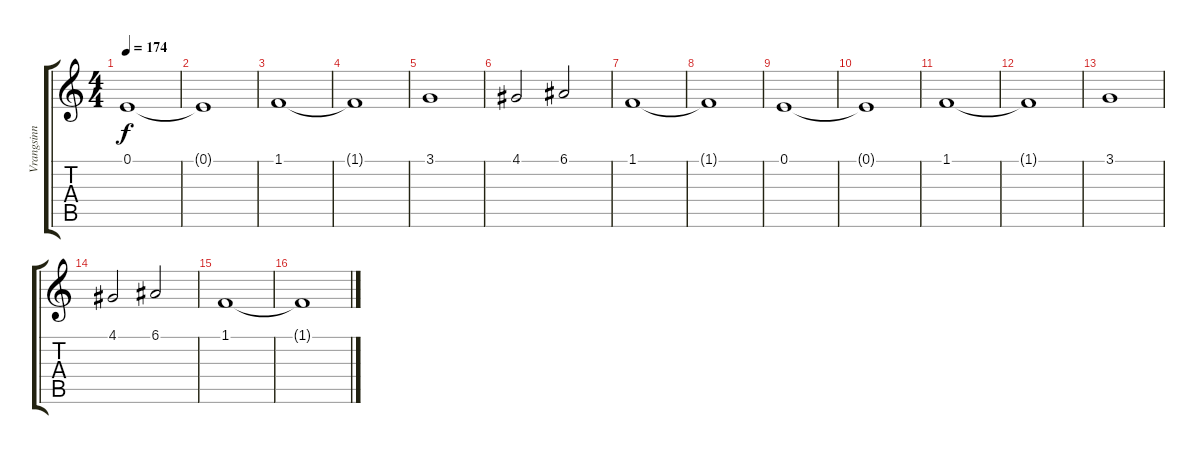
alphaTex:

\track ("Vrangsinn - Synth" "Vrangsinn ") {instrument synthstrings2}
\staff {score tabs}
\tuning (E4 B3 G3 D3 A2 E2) {hide}
\ts (4 4)
\tempo 174
\clef g2
\ks c
0.1.1{dy f} |
0.1{t}.1 |
1.1.1 |
1.1{t}.1 |
3.1.1 |
4.1.2 6.1.2 |
1.1.1 |
1.1{t}.1 |
0.1.1 |
0.1{t}.1 |
1.1.1 |
1.1{t}.1 |
3.1.1 |
4.1.2 6.1.2 |
1.1.1 |
1.1{t}.1
